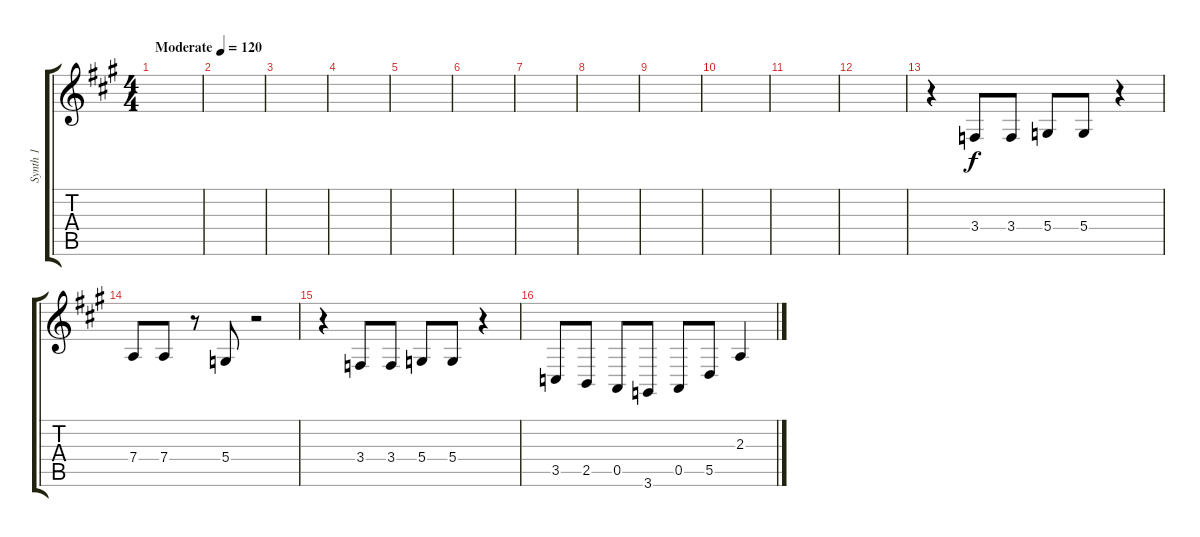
\track ("Synth 1" "Synth 1") {instrument synthstrings2}
\staff {score tabs}
\tuning (E4 B3 G3 D3 A2 E2) {hide}
\ts (4 4)
\tempo (120 "Moderate")
\clef g2
\ks a
|
|
|
|
|
|
|
|
|
|
|
|
r.4 3.4.8 3.4.8 5.4.8 5.4.8 r.4 |
7.4.8 7.4.8 r.8 5.4.8 r.2 |
r.4 3.4.8 3.4.8 5.4.8 5.4.8 r.4 |
3.5.8 2.5.8 0.5.8 3.6.8 0.5.8 5.5.8 2.3.4
